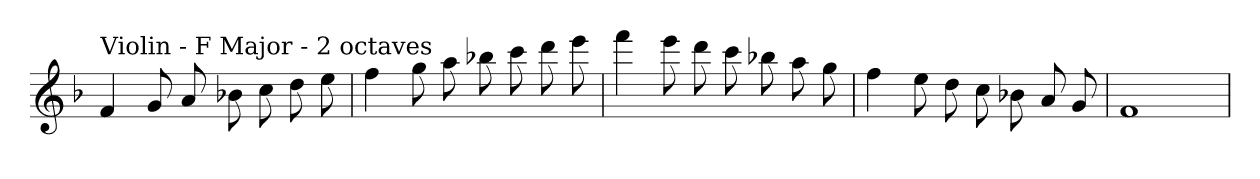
**kern
*part1
*staff1
*clefG2
*k[b-]
*F:
=
!LO:TX:a:t=Violin - F Major - 2 octaves
4f
8g
8a
8b-X
8cc
8dd
8ee
=
4ff
8gg
8aa
8bb-X
8ccc
8ddd
8eee
=
4fff
8eee
8ddd
8ccc
8bb-X
8aa
8gg
=
4ff
8ee
8dd
8cc
8b-X
8a
8g
=
1f
=
*-
